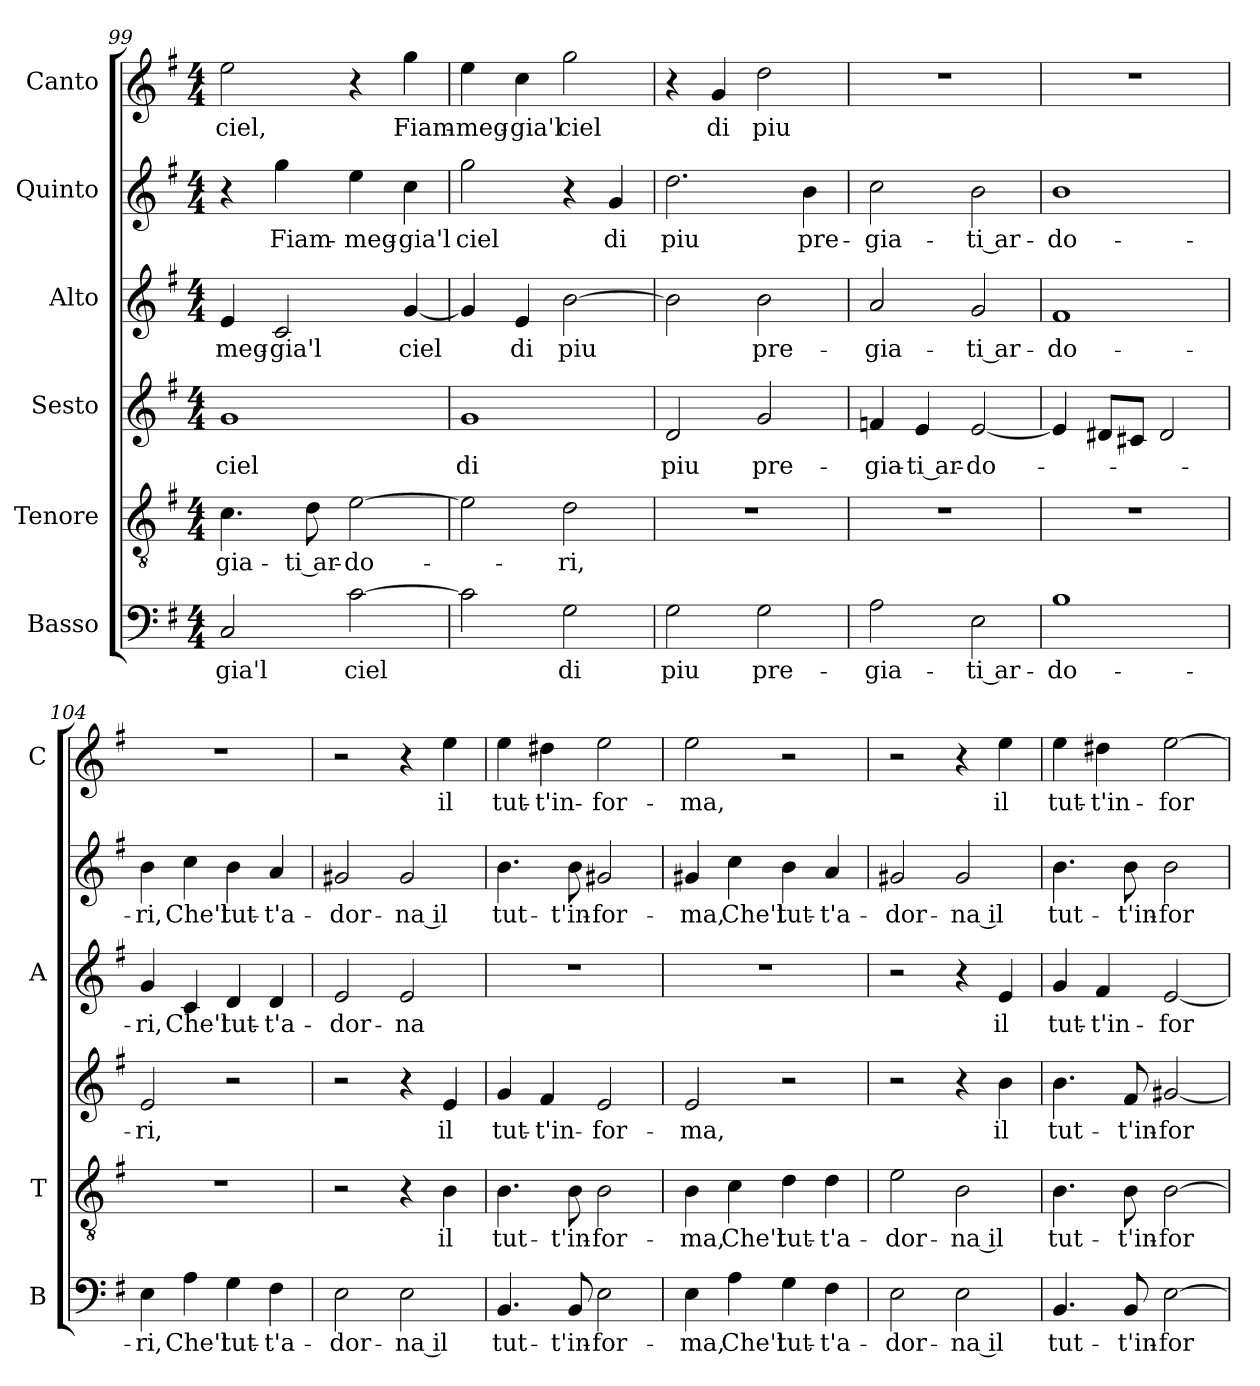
**kern	**text	**kern	**text	**kern	**text	**kern	**text	**kern	**text	**kern	**text
*part6	*part6	*part5	*part5	*part4	*part4	*part3	*part3	*part2	*part2	*part1	*part1
*staff6	*staff6	*staff5	*staff5	*staff4	*staff4	*staff3	*staff3	*staff2	*staff2	*staff1	*staff1
*I"Basso	*	*I"Tenore	*	*I"Sesto	*	*I"Alto	*	*I"Quinto	*	*I"Canto	*
*I'B	*	*I'T	*	*	*	*I'A	*	*	*	*I'C	*
*clefF4	*	*clefGv2	*	*clefG2	*	*clefG2	*	*clefG2	*	*clefG2	*
*k[f#]	*	*k[f#]	*	*k[f#]	*	*k[f#]	*	*k[f#]	*	*k[f#]	*
*G:	*	*G:	*	*G:	*	*G:	*	*G:	*	*G:	*
*M4/4	*	*M4/4	*	*M4/4	*	*M4/4	*	*M4/4	*	*M4/4	*
=99	=99	=99	=99	=99	=99	=99	=99	=99	=99	=99	=99
!	!LO:LY:b	!	!LO:LY:b	!	!LO:LY:b	!	!LO:LY:b	!	!	!	!LO:LY:b
2C/	-gia'l	4.c\	-gia-	1g	ciel	4e/	-meg-	4r	.	2ee\	ciel,
!	!	!	!	!	!	!	!LO:LY:b	!	!LO:LY:b	!	!
.	.	.	.	.	.	2c/	-gia'l	4gg\	Fiam-	.	.
!	!	!	!LO:LY:b	!	!	!	!	!	!	!	!
.	.	8d\	-ti ar-	.	.	.	.	.	.	.	.
!	!LO:LY:b	!	!LO:LY:b	!	!	!	!	!	!LO:LY:b	!	!
[2c\	ciel	[2e\	-do-	.	.	.	.	4ee\	-meg-	4r	.
!	!	!	!	!	!	!	!LO:LY:b	!	!LO:LY:b	!	!LO:LY:b
.	.	.	.	.	.	[4g/	ciel	4cc\	-gia'l	4gg\	Fiam-
=100	=100	=100	=100	=100	=100	=100	=100	=100	=100	=100	=100
!	!	!	!	!	!LO:LY:b	!	!	!	!LO:LY:b	!	!LO:LY:b
2c\]	.	2e\]	.	1g	di	4g/]	.	2gg\	ciel	4ee\	-meg-
!	!	!	!	!	!	!	!LO:LY:b	!	!	!	!LO:LY:b
.	.	.	.	.	.	4e/	di	.	.	4cc\	-gia'l
!	!LO:LY:b	!	!LO:LY:b	!	!	!	!LO:LY:b	!	!	!	!LO:LY:b
2G\	di	2d\	-ri,	.	.	[2b\	piu	4r	.	2gg\	ciel
!	!	!	!	!	!	!	!	!	!LO:LY:b	!	!
.	.	.	.	.	.	.	.	4g/	di	.	.
=101	=101	=101	=101	=101	=101	=101	=101	=101	=101	=101	=101
!	!LO:LY:b	!	!	!	!LO:LY:b	!	!	!	!LO:LY:b	!	!
2G\	piu	1r	.	2d/	piu	2b\]	.	2.dd\	piu	4r	.
!	!	!	!	!	!	!	!	!	!	!	!LO:LY:b
.	.	.	.	.	.	.	.	.	.	4g/	di
!	!LO:LY:b	!	!	!	!LO:LY:b	!	!LO:LY:b	!	!	!	!LO:LY:b
2G\	pre-	.	.	2g/	pre-	2b\	pre-	.	.	2dd\	piu
!	!	!	!	!	!	!	!	!	!LO:LY:b	!	!
.	.	.	.	.	.	.	.	4b\	pre-	.	.
=102	=102	=102	=102	=102	=102	=102	=102	=102	=102	=102	=102
!	!LO:LY:b	!	!	!	!LO:LY:b	!	!LO:LY:b	!	!LO:LY:b	!	!
2A\	-gia-	1r	.	4fn/	-gia-	2a/	-gia-	2cc\	-gia-	1r	.
!	!	!	!	!	!LO:LY:b	!	!	!	!	!	!
.	.	.	.	4e/	-ti ar-	.	.	.	.	.	.
!	!LO:LY:b	!	!	!	!LO:LY:b	!	!LO:LY:b	!	!LO:LY:b	!	!
2E\	-ti ar-	.	.	[2e/	-do-	2g/	-ti ar-	2b\	-ti ar-	.	.
=103	=103	=103	=103	=103	=103	=103	=103	=103	=103	=103	=103
!	!LO:LY:b	!	!	!	!	!	!LO:LY:b	!	!LO:LY:b	!	!
1B	-do-	1r	.	4e/]	.	1f#	-do-	1b	-do-	1r	.
.	.	.	.	8d#X/L	.	.	.	.	.	.	.
.	.	.	.	8c#X/J	.	.	.	.	.	.	.
.	.	.	.	2d#/	.	.	.	.	.	.	.
!!LO:PB:g=z
=104	=104	=104	=104	=104	=104	=104	=104	=104	=104	=104	=104
!	!LO:LY:b	!	!	!	!LO:LY:b	!	!LO:LY:b	!	!LO:LY:b	!	!
4E\	-ri,	1r	.	2e/	-ri,	4g/	-ri,	4b\	-ri,	1r	.
!	!LO:LY:b	!	!	!	!	!	!LO:LY:b	!	!LO:LY:b	!	!
4A\	Che'l	.	.	.	.	4c/	Che'l	4cc\	Che'l	.	.
!	!LO:LY:b	!	!	!	!	!	!LO:LY:b	!	!LO:LY:b	!	!
4G\	tut-	.	.	2r	.	4d/	tut-	4b\	tut-	.	.
!	!LO:LY:b	!	!	!	!	!	!LO:LY:b	!	!LO:LY:b	!	!
4F#\	-t'a-	.	.	.	.	4d/	-t'a-	4a/	-t'a-	.	.
=105	=105	=105	=105	=105	=105	=105	=105	=105	=105	=105	=105
!	!LO:LY:b	!	!	!	!	!	!LO:LY:b	!	!LO:LY:b	!	!
2E\	-dor-	2r	.	2r	.	2e/	-dor-	2g#X/	-dor-	2r	.
!	!LO:LY:b	!	!	!	!	!	!LO:LY:b	!	!LO:LY:b	!	!
2E\	-na il	4r	.	4r	.	2e/	-na	2g#/	-na il	4r	.
!	!	!	!LO:LY:b	!	!LO:LY:b	!	!	!	!	!	!LO:LY:b
.	.	4B\	il	4e/	il	.	.	.	.	4ee\	il
=106	=106	=106	=106	=106	=106	=106	=106	=106	=106	=106	=106
!	!LO:LY:b	!	!LO:LY:b	!	!LO:LY:b	!	!	!	!LO:LY:b	!	!LO:LY:b
4.BB/	tut-	4.B\	tut-	4g/	tut-	1r	.	4.b\	tut-	4ee\	tut-
!	!	!	!	!	!LO:LY:b	!	!	!	!	!	!LO:LY:b
.	.	.	.	4f#/	-t'in-	.	.	.	.	4dd#X\	-t'in-
!	!LO:LY:b	!	!LO:LY:b	!	!	!	!	!	!LO:LY:b	!	!
8BB/	-t'in-	8B\	-t'in-	.	.	.	.	8b\	-t'in-	.	.
!	!LO:LY:b	!	!LO:LY:b	!	!LO:LY:b	!	!	!	!LO:LY:b	!	!LO:LY:b
2E\	-for-	2B\	-for-	2e/	-for-	.	.	2g#X/	-for-	2ee\	-for-
=107	=107	=107	=107	=107	=107	=107	=107	=107	=107	=107	=107
!	!LO:LY:b	!	!LO:LY:b	!	!LO:LY:b	!	!	!	!LO:LY:b	!	!LO:LY:b
4E\	-ma,	4B\	-ma,	2e/	-ma,	1r	.	4g#X/	-ma,	2ee\	-ma,
!	!LO:LY:b	!	!LO:LY:b	!	!	!	!	!	!LO:LY:b	!	!
4A\	Che'l	4c\	Che'l	.	.	.	.	4cc\	Che'l	.	.
!	!LO:LY:b	!	!LO:LY:b	!	!	!	!	!	!LO:LY:b	!	!
4G\	tut-	4d\	tut-	2r	.	.	.	4b\	tut-	2r	.
!	!LO:LY:b	!	!LO:LY:b	!	!	!	!	!	!LO:LY:b	!	!
4F#\	-t'a-	4d\	-t'a-	.	.	.	.	4a/	-t'a-	.	.
=108	=108	=108	=108	=108	=108	=108	=108	=108	=108	=108	=108
!	!LO:LY:b	!	!LO:LY:b	!	!	!	!	!	!LO:LY:b	!	!
2E\	-dor-	2e\	-dor-	2r	.	2r	.	2g#X/	-dor-	2r	.
!	!LO:LY:b	!	!LO:LY:b	!	!	!	!	!	!LO:LY:b	!	!
2E\	-na il	2B\	-na il	4r	.	4r	.	2g#/	-na il	4r	.
!	!	!	!	!	!LO:LY:b	!	!LO:LY:b	!	!	!	!LO:LY:b
.	.	.	.	4b\	il	4e/	il	.	.	4ee\	il
=109	=109	=109	=109	=109	=109	=109	=109	=109	=109	=109	=109
!	!LO:LY:b	!	!LO:LY:b	!	!LO:LY:b	!	!LO:LY:b	!	!LO:LY:b	!	!LO:LY:b
4.BB/	tut-	4.B\	tut-	4.b\	tut-	4g/	tut-	4.b\	tut-	4ee\	tut-
!	!	!	!	!	!	!	!LO:LY:b	!	!	!	!LO:LY:b
.	.	.	.	.	.	4f#/	-t'in-	.	.	4dd#X\	-t'in-
!	!LO:LY:b	!	!LO:LY:b	!	!LO:LY:b	!	!	!	!LO:LY:b	!	!
8BB/	-t'in-	8B\	-t'in-	8f#/	-t'in-	.	.	8b\	-t'in-	.	.
!	!LO:LY:b	!	!LO:LY:b	!	!LO:LY:b	!	!LO:LY:b	!	!LO:LY:b	!	!LO:LY:b
[2E\	-for-	[2B\	-for-	[2g#X/	-for-	[2e/	-for-	2b\	-for-	[2ee\	-for-
=	=	=	=	=	=	=	=	=	=	=	=
*-	*-	*-	*-	*-	*-	*-	*-	*-	*-	*-	*-
